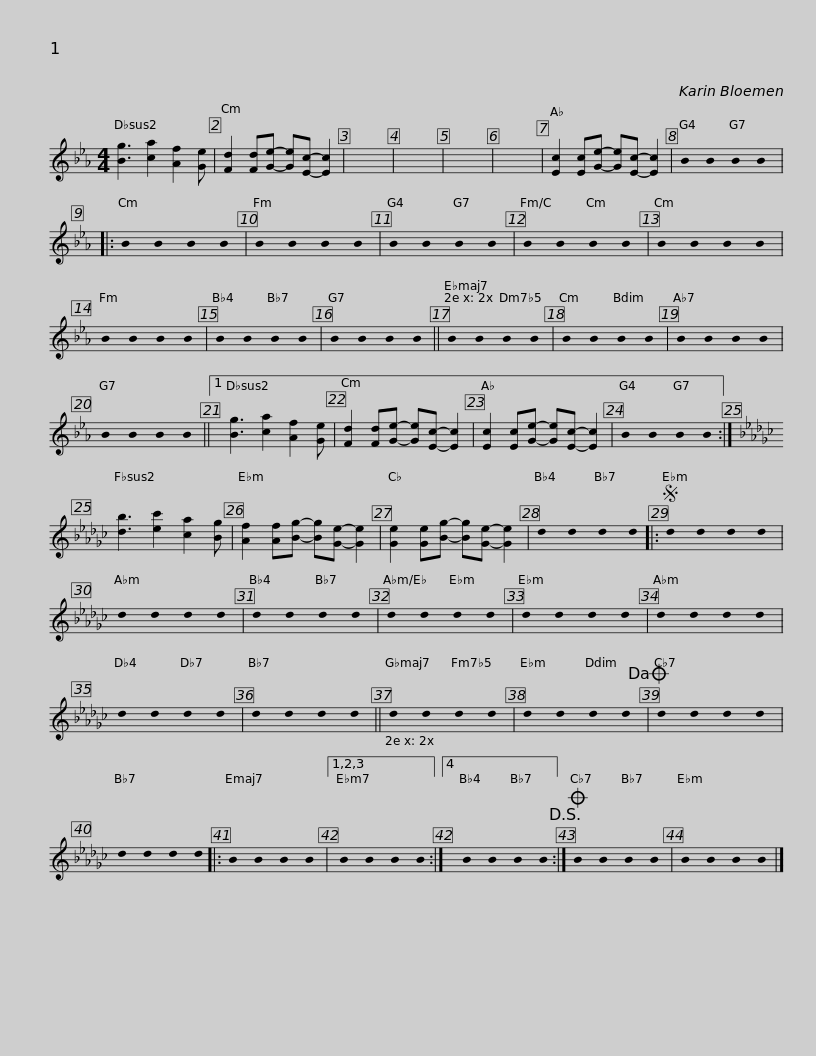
X:1
L:1/8
M:4/4
I:linebreak $
K:Eb
U:s=!stemless!
V:1 treble
V:1
 [Bg]3 [ca]2 [Af]2 [Ge] | [Fd]2 [Fd][Ge]- [Ge][Ec]- [Ec]2 | x8 | x8 | x8 | %5
 x8 | [Ec]2 [Ec][Ge]- [Ge][Ec]- [Ec]2 | sB2 sB2 sB2 sB2 |:$ sB2 sB2 sB2 sB2 | sB2 sB2 sB2 sB2 | %10
 sB2 sB2 sB2 sB2 | sB2 sB2 sB2 sB2 | sB2 sB2 sB2 sB2 | sB2 sB2 sB2 sB2 | sB2 sB2 sB2 sB2 | %15
 sB2 sB2 sB2 sB2 ||$ sB2 sB2 sB2 sB2 | sB2 sB2 sB2 sB2 | sB2 sB2 sB2 sB2 | sB2 sB2 sB2 sB2 ||1$ %20
 [Bg]3 [ca]2 [Af]2 [Ge] | [Fd]2 [Fd][Ge]- [Ge][Ec]- [Ec]2 | [Ec]2 [Ec][Ge]- [Ge][Ec]- [Ec]2 | sB2 sB2 sB2 sB2 :|$[K:Gb] [db]3 [ec']2 [ca]2 [Bg] | %25
 [Af]2 [Af][Bg]- [Bg][Ge]- [Ge]2 | [Ge]2 [Ge][Bg]- [Bg][Ge]- [Ge]2 | sd2 sd2 sd2 sd2 |:$[K:Gb]S sd2 sd2 sd2 sd2 | sd2 sd2 sd2 sd2 | %30
 sd2 sd2 sd2 sd2 | sd2 sd2 sd2 sd2 | sd2 sd2 sd2 sd2 | sd2 sd2 sd2 sd2 |$ sd2 sd2 sd2 sd2 | %35
 sd2 sd2 sd2 sd2 || sd2 sd2 sd2 sd2 | sd2 sd2 sd2 sd2!dacoda! | sd2 sd2 sd2 sd2 | sd2 sd2 sd2 sd2 |:$ %40
 sB2 sB2 sB2 sB2 |1,2,3 sB2 sB2 sB2 sB2 :|4 sB2 sB2 sB2 sB2!D.S.! :|$O sB2 sB2 sB2 sB2 | sB2 sB2 sB2 sB2 |] %45
